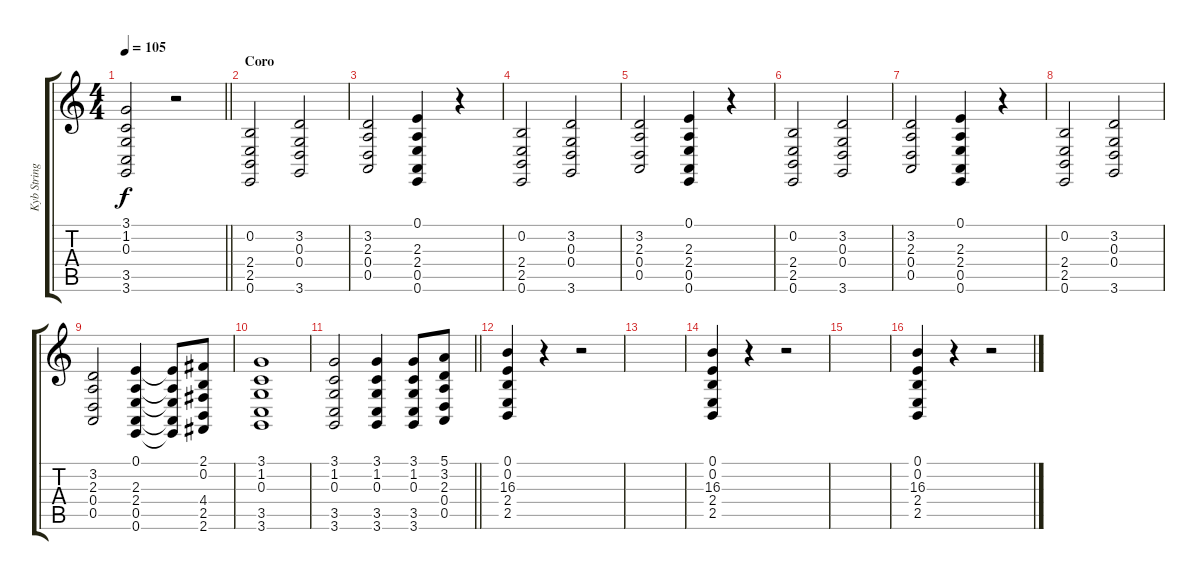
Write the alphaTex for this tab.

\track ("Kyb Strings" "Kyb String") {instrument synthstrings1}
\staff {score tabs}
\tuning (E4 B3 G3 D3 A2 E2) {hide}
\ts (4 4)
\tempo 105
\clef g2
\barLineRight lightlight
\ks c
(3.1 1.2 0.3 3.5 3.6).2{dy f} r.2 |
\section ("" "Coro")
(0.2 2.4 2.5 0.6).2 (3.2 0.3 0.4 3.6).2 |
(3.2 2.3 0.4 0.5).2 (0.1 2.3 2.4 0.5 0.6).4 r.4 |
(0.2 2.4 2.5 0.6).2 (3.2 0.3 0.4 3.6).2 |
(3.2 2.3 0.4 0.5).2 (0.1 2.3 2.4 0.5 0.6).4 r.4 |
(0.2 2.4 2.5 0.6).2 (3.2 0.3 0.4 3.6).2 |
(3.2 2.3 0.4 0.5).2 (0.1 2.3 2.4 0.5 0.6).4 r.4 |
(0.2 2.4 2.5 0.6).2 (3.2 0.3 0.4 3.6).2 |
(3.2 2.3 0.4 0.5).2 (0.1 2.3 2.4 0.5 0.6).4 (0.1{t} 2.3{t} 2.4{t} 0.5{t} 0.6{t}).8 (2.1 0.2 4.4 2.5 2.6).8 |
(3.1 1.2 0.3 3.5 3.6).1 |
\barLineRight lightlight
(3.1 1.2 0.3 3.5 3.6).2 (3.1 1.2 0.3 3.5 3.6).4 (3.1 1.2 0.3 3.5 3.6).8 (5.1 3.2 2.3 0.4 0.5).8 |
(0.1 0.2 16.3 2.4 2.5).4 r.4 r.2 |
|
(0.1 0.2 16.3 2.4 2.5).4 r.4 r.2 |
|
(0.1 0.2 16.3 2.4 2.5).4 r.4 r.2
